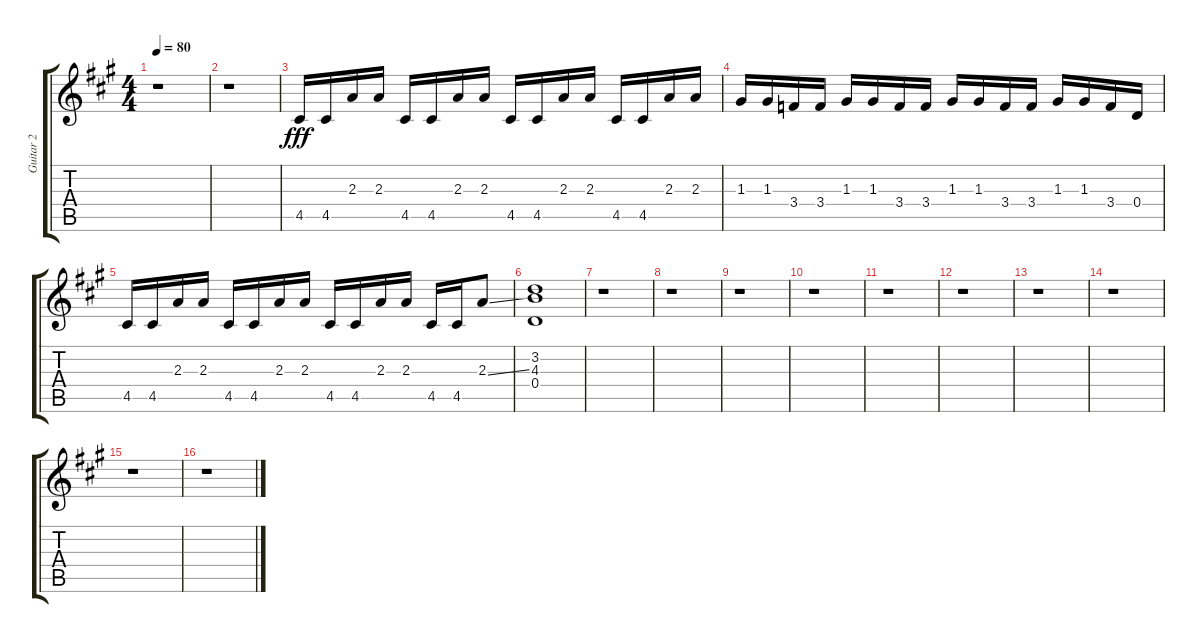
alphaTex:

\track ("Guitar 2" "Guitar 2") {instrument electricguitarmuted}
\staff {score tabs}
\tuning (E4 B3 G3 D3 A2 E2) {hide}
\ts (4 4)
\tempo 80
\clef g2
\ks a
r.1{dy fff} |
r.1 |
4.5.16{instrument electricguitarmuted} 4.5.16 2.3.16 2.3.16 4.5.16 4.5.16 2.3.16 2.3.16 4.5.16 4.5.16 2.3.16 2.3.16 4.5.16 4.5.16 2.3.16 2.3.16 |
1.3.16 1.3.16 3.4.16 3.4.16 1.3.16 1.3.16 3.4.16 3.4.16 1.3.16 1.3.16 3.4.16 3.4.16 1.3.16 1.3.16 3.4.16 0.4.16 |
4.5.16 4.5.16 2.3.16 2.3.16 4.5.16 4.5.16 2.3.16 2.3.16 4.5.16 4.5.16 2.3.16 2.3.16 4.5.16 4.5.16 2.3{ss}.8 |
(3.2 4.3 0.4).1 |
r.1 |
r.1 |
r.1 |
r.1 |
r.1 |
r.1 |
r.1 |
r.1 |
r.1 |
r.1
